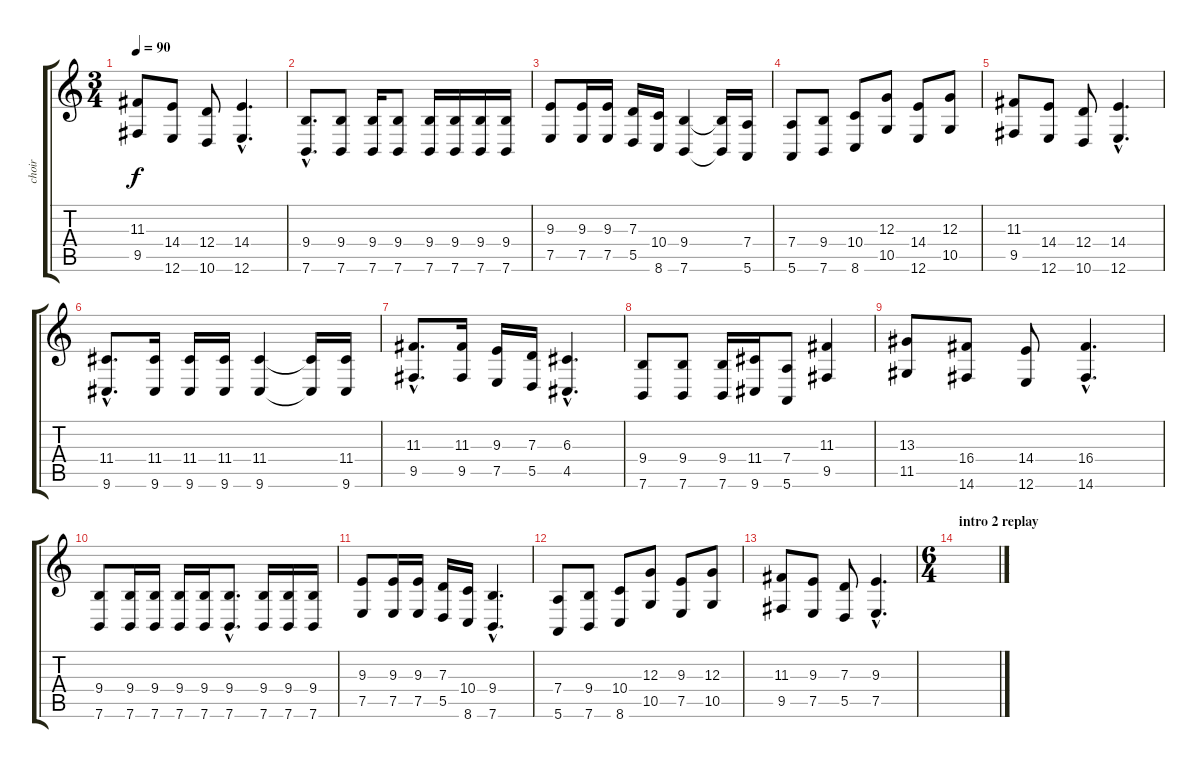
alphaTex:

\track ("choir" "choir") {instrument choiraahs}
\staff {score tabs}
\tuning (E4 B3 G3 D3 A2 E2) {hide}
\ts (3 4)
\tempo 90
\clef g2
\ks c
(11.3 9.5).8{dy f} (14.4 12.6).8 (12.4 10.6).8 (14.4{hac} 12.6{hac}).4{d} |
(9.4{hac} 7.6{hac}).8{d} (9.4 7.6).8 (9.4 7.6).16 (9.4 7.6).8 (9.4 7.6).16 (9.4 7.6).16 (9.4 7.6).16 (9.4 7.6).16 |
(9.3 7.5).8 (9.3 7.5).16 (9.3 7.5).16 (7.3 5.5).16 (10.4 8.6).16 (9.4 7.6).4 (9.4{t} 7.6{t}).16 (7.4 5.6).16 |
(7.4 5.6).8 (9.4 7.6).8 (10.4 8.6).8 (12.3 10.5).8 (14.4 12.6).8 (12.3 10.5).8 |
(11.3 9.5).8 (14.4 12.6).8 (12.4 10.6).8 (14.4{hac} 12.6{hac}).4{d} |
(11.4{hac} 9.6{hac}).8{d} (11.4 9.6).16 (11.4 9.6).16 (11.4 9.6).16 (11.4 9.6).4 (11.4{t} 9.6{t}).16 (11.4 9.6).16 |
(11.3{hac} 9.5{hac}).8{d} (11.3 9.5).16 (9.3 7.5).16 (7.3 5.5).16 (6.3{hac} 4.5{hac}).4{d} |
(9.4 7.6).8 (9.4 7.6).8 (9.4 7.6).16 (11.4 9.6).16 (7.4 5.6).8 (11.3 9.5).4 |
(13.3 11.5).8 (16.4 14.6).8 (14.4 12.6).8 (16.4{hac} 14.6{hac}).4{d} |
(9.4 7.6).8 (9.4 7.6).16 (9.4 7.6).16 (9.4 7.6).16 (9.4 7.6).16 (9.4{hac} 7.6{hac}).8{d} (9.4 7.6).16 (9.4 7.6).16 (9.4 7.6).16 |
(9.3 7.5).8 (9.3 7.5).16 (9.3 7.5).16 (7.3 5.5).16 (10.4 8.6).16 (9.4{hac} 7.6{hac}).4{d} |
(7.4 5.6).8 (9.4 7.6).8 (10.4 8.6).8 (12.3 10.5).8 (9.3 7.5).8 (12.3 10.5).8 |
(11.3 9.5).8 (9.3 7.5).8 (7.3 5.5).8 (9.3{hac} 7.5{hac}).4{d} |
\ts (6 4)
\section ("" "intro 2 replay")
